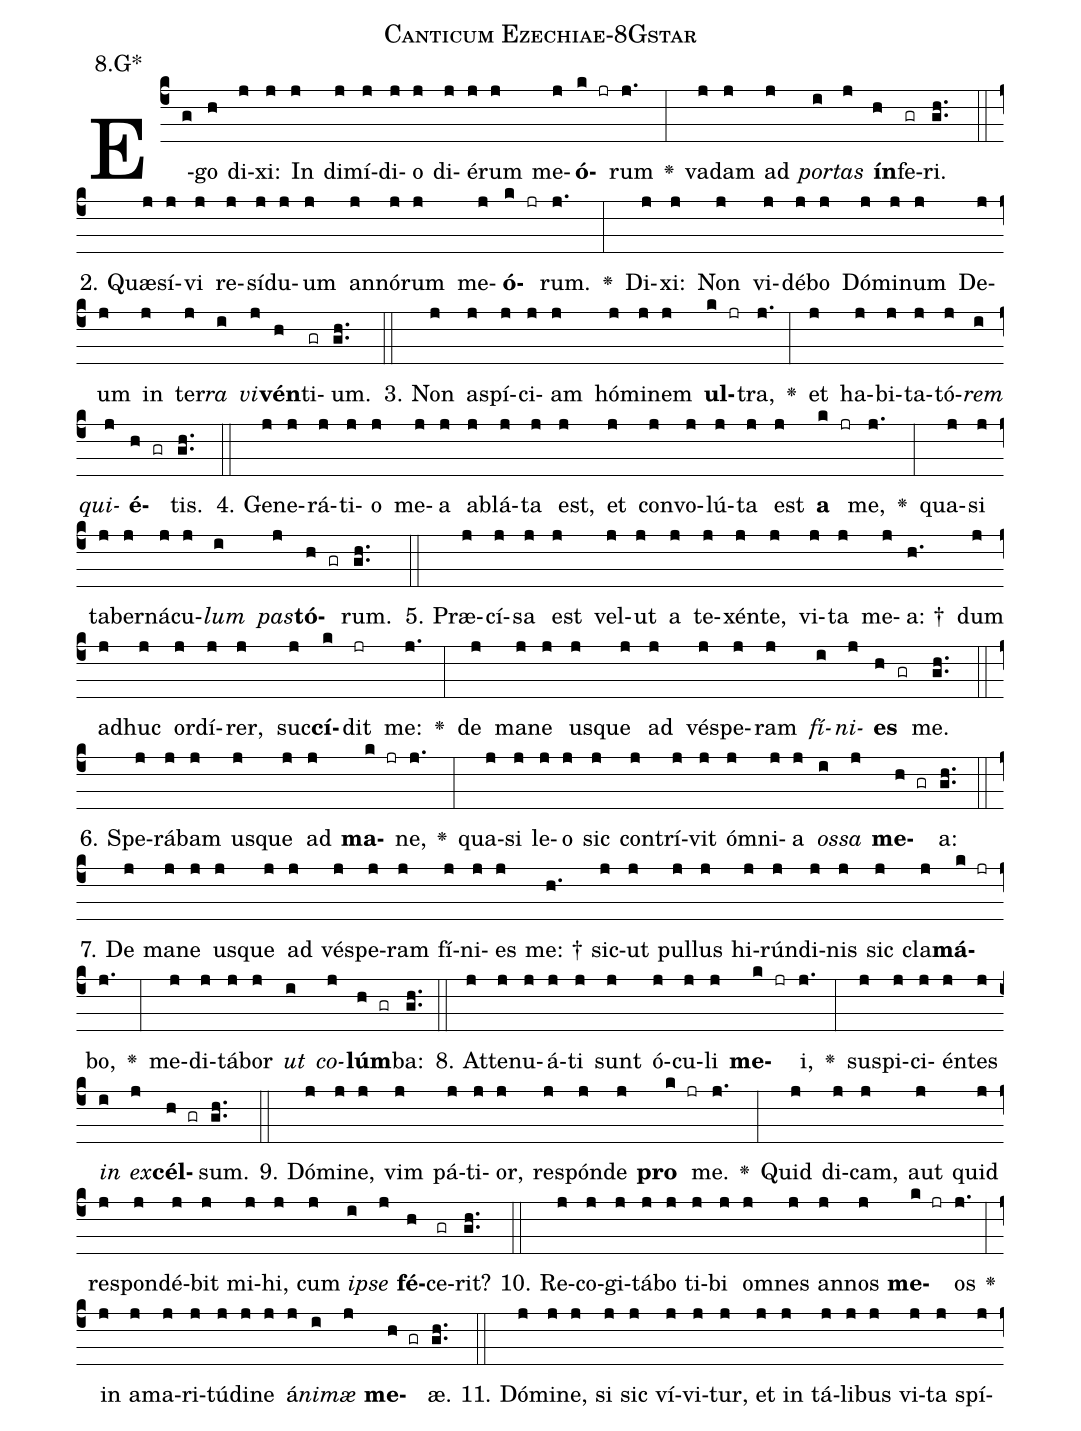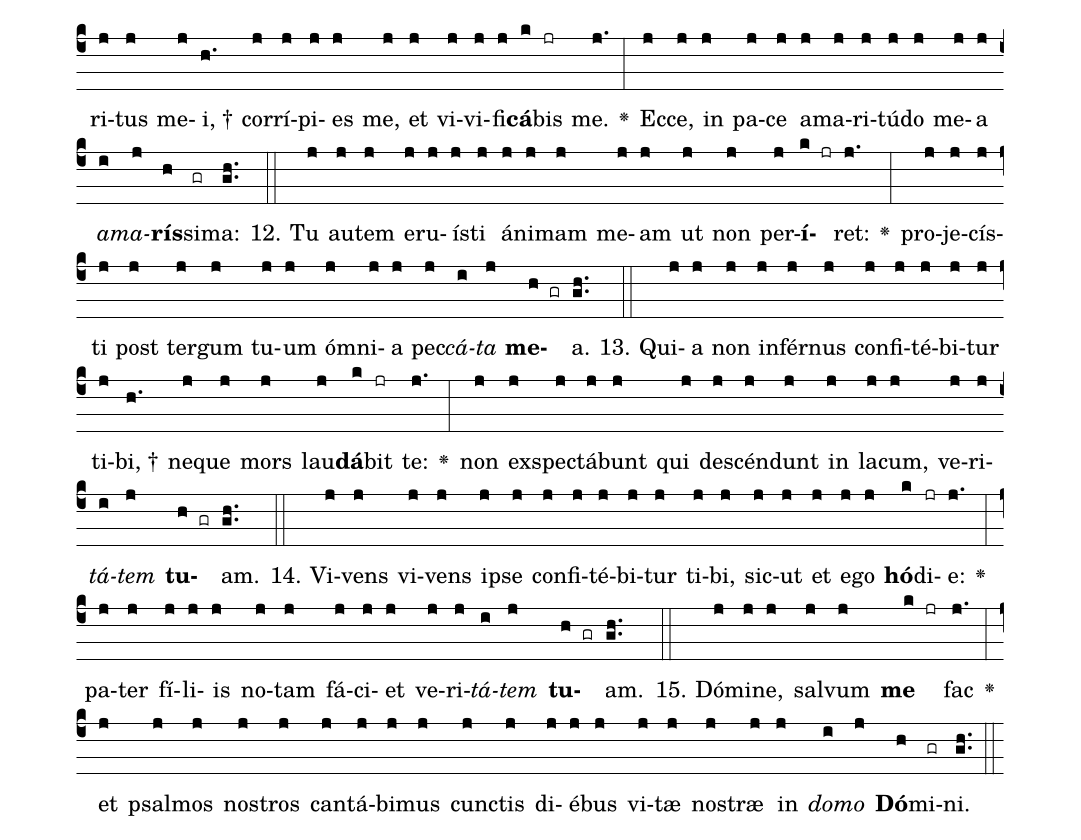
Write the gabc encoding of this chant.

name: Canticum Ezechiae-8Gstar;
annotation: 8.G*;
%%
(c4)E(g)go(h) di(j)xi:(j) In(j) di(j)mí(j)di(j)o(j) di(j)é(j)rum(j) me(j)<b>ó</b>(k jr)rum(j.) <v>\greheightstar</v>(:) va(j)dam(j) ad(j) <i>por</i>(i)<i>tas</i>(j) <b>ín</b>(h)fe(gr)ri.(gh..) (::)
2. Quæ(j)sí(j)vi(j) re(j)sí(j)du(j)um(j) an(j)nó(j)rum(j) me(j)<b>ó</b>(k jr)rum.(j.) <v>\greheightstar</v>(:) Di(j)xi:(j) Non(j) vi(j)dé(j)bo(j) Dó(j)mi(j)num(j) De(j)um(j) in(j) ter(j)<i>ra</i>(i) <i>vi</i>(j)<b>vén</b>(h)ti(gr)um.(gh..) (::)
3. Non(j) a(j)spí(j)ci(j)am(j) hó(j)mi(j)nem(j) <b>ul</b>(k jr)tra,(j.) <v>\greheightstar</v>(:) et(j) ha(j)bi(j)ta(j)tó(j)<i>rem</i>(i) <i>qui</i>(j)<b>é</b>(h gr)tis.(gh..) (::)
4. Ge(j)ne(j)rá(j)ti(j)o(j) me(j)a(j) ab(j)lá(j)ta(j) est,(j) et(j) con(j)vo(j)lú(j)ta(j) est(j) <b>a</b>(k jr) me,(j.) <v>\greheightstar</v>(:) qua(j)si(j) ta(j)ber(j)ná(j)cu(j)<i>lum</i>(i) <i>pas</i>(j)<b>tó</b>(h gr)rum.(gh..) (::)
5. Præ(j)cí(j)sa(j) est(j) vel(j)ut(j) a(j) te(j)xén(j)te,(j) vi(j)ta(j) me(j)a: †(h.) dum(j) ad(j)huc(j) or(j)dí(j)rer,(j) suc(j)<b>cí</b>(k)dit(jr) me:(j.) <v>\greheightstar</v>(:) de(j) ma(j)ne(j) us(j)que(j) ad(j) vés(j)pe(j)ram(j) <i>fí</i>(i)<i>ni</i>(j)<b>es</b>(h gr) me.(gh..) (::)
6. Spe(j)rá(j)bam(j) us(j)que(j) ad(j) <b>ma</b>(k jr)ne,(j.) <v>\greheightstar</v>(:) qua(j)si(j) le(j)o(j) sic(j) con(j)trí(j)vit(j) óm(j)ni(j)a(j) <i>os</i>(i)<i>sa</i>(j) <b>me</b>(h gr)a:(gh..) (::)
7. De(j) ma(j)ne(j) us(j)que(j) ad(j) vés(j)pe(j)ram(j) fí(j)ni(j)es(j) me: †(h.) sic(j)ut(j) pul(j)lus(j) hi(j)rún(j)di(j)nis(j) sic(j) cla(j)<b>má</b>(k jr)bo,(j.) <v>\greheightstar</v>(:) me(j)di(j)tá(j)bor(j) <i>ut</i>(i) <i>co</i>(j)<b>lúm</b>(h gr)ba:(gh..) (::)
8. At(j)te(j)nu(j)á(j)ti(j) sunt(j) ó(j)cu(j)li(j) <b>me</b>(k jr)i,(j.) <v>\greheightstar</v>(:) su(j)spi(j)ci(j)én(j)tes(j) <i>in</i>(i) <i>ex</i>(j)<b>cél</b>(h gr)sum.(gh..) (::)
9. Dó(j)mi(j)ne,(j) vim(j) pá(j)ti(j)or,(j) re(j)spón(j)de(j) <b>pro</b>(k jr) me.(j.) <v>\greheightstar</v>(:) Quid(j) di(j)cam,(j) aut(j) quid(j) re(j)spon(j)dé(j)bit(j) mi(j)hi,(j) cum(j) <i>ip</i>(i)<i>se</i>(j) <b>fé</b>(h)ce(gr)rit?(gh..) (::)
10. Re(j)co(j)gi(j)tá(j)bo(j) ti(j)bi(j) om(j)nes(j) an(j)nos(j) <b>me</b>(k jr)os(j.) <v>\greheightstar</v>(:) in(j) a(j)ma(j)ri(j)tú(j)di(j)ne(j) á(j)<i>ni</i>(i)<i>mæ</i>(j) <b>me</b>(h gr)æ.(gh..) (::)
11. Dó(j)mi(j)ne,(j) si(j) sic(j) ví(j)vi(j)tur,(j) et(j) in(j) tá(j)li(j)bus(j) vi(j)ta(j) spí(j)ri(j)tus(j) me(j)i, †(h.) cor(j)rí(j)pi(j)es(j) me,(j) et(j) vi(j)vi(j)fi(j)<b>cá</b>(k)bis(jr) me.(j.) <v>\greheightstar</v>(:) Ec(j)ce,(j) in(j) pa(j)ce(j) a(j)ma(j)ri(j)tú(j)do(j) me(j)a(j) <i>a</i>(i)<i>ma</i>(j)<b>rís</b>(h)si(gr)ma:(gh..) (::)
12. Tu(j) au(j)tem(j) e(j)ru(j)ís(j)ti(j) á(j)ni(j)mam(j) me(j)am(j) ut(j) non(j) per(j)<b>í</b>(k jr)ret:(j.) <v>\greheightstar</v>(:) pro(j)je(j)cís(j)ti(j) post(j) ter(j)gum(j) tu(j)um(j) óm(j)ni(j)a(j) pec(j)<i>cá</i>(i)<i>ta</i>(j) <b>me</b>(h gr)a.(gh..) (::)
13. Qui(j)a(j) non(j) in(j)fér(j)nus(j) con(j)fi(j)té(j)bi(j)tur(j) ti(j)bi, †(h.) ne(j)que(j) mors(j) lau(j)<b>dá</b>(k)bit(jr) te:(j.) <v>\greheightstar</v>(:) non(j) ex(j)spec(j)tá(j)bunt(j) qui(j) de(j)scén(j)dunt(j) in(j) la(j)cum,(j) ve(j)ri(j)<i>tá</i>(i)<i>tem</i>(j) <b>tu</b>(h gr)am.(gh..) (::)
14. Vi(j)vens(j) vi(j)vens(j) ip(j)se(j) con(j)fi(j)té(j)bi(j)tur(j) ti(j)bi,(j) sic(j)ut(j) et(j) e(j)go(j) <b>hó</b>(k)di(jr)e:(j.) <v>\greheightstar</v>(:) pa(j)ter(j) fí(j)li(j)is(j) no(j)tam(j) fá(j)ci(j)et(j) ve(j)ri(j)<i>tá</i>(i)<i>tem</i>(j) <b>tu</b>(h gr)am.(gh..) (::)
15. Dó(j)mi(j)ne,(j) sal(j)vum(j) <b>me</b>(k jr) fac(j.) <v>\greheightstar</v>(:) et(j) psal(j)mos(j) nos(j)tros(j) can(j)tá(j)bi(j)mus(j) cunc(j)tis(j) di(j)é(j)bus(j) vi(j)tæ(j) nos(j)træ(j) in(j) <i>do</i>(i)<i>mo</i>(j) <b>Dó</b>(h)mi(gr)ni.(gh..) (::)
